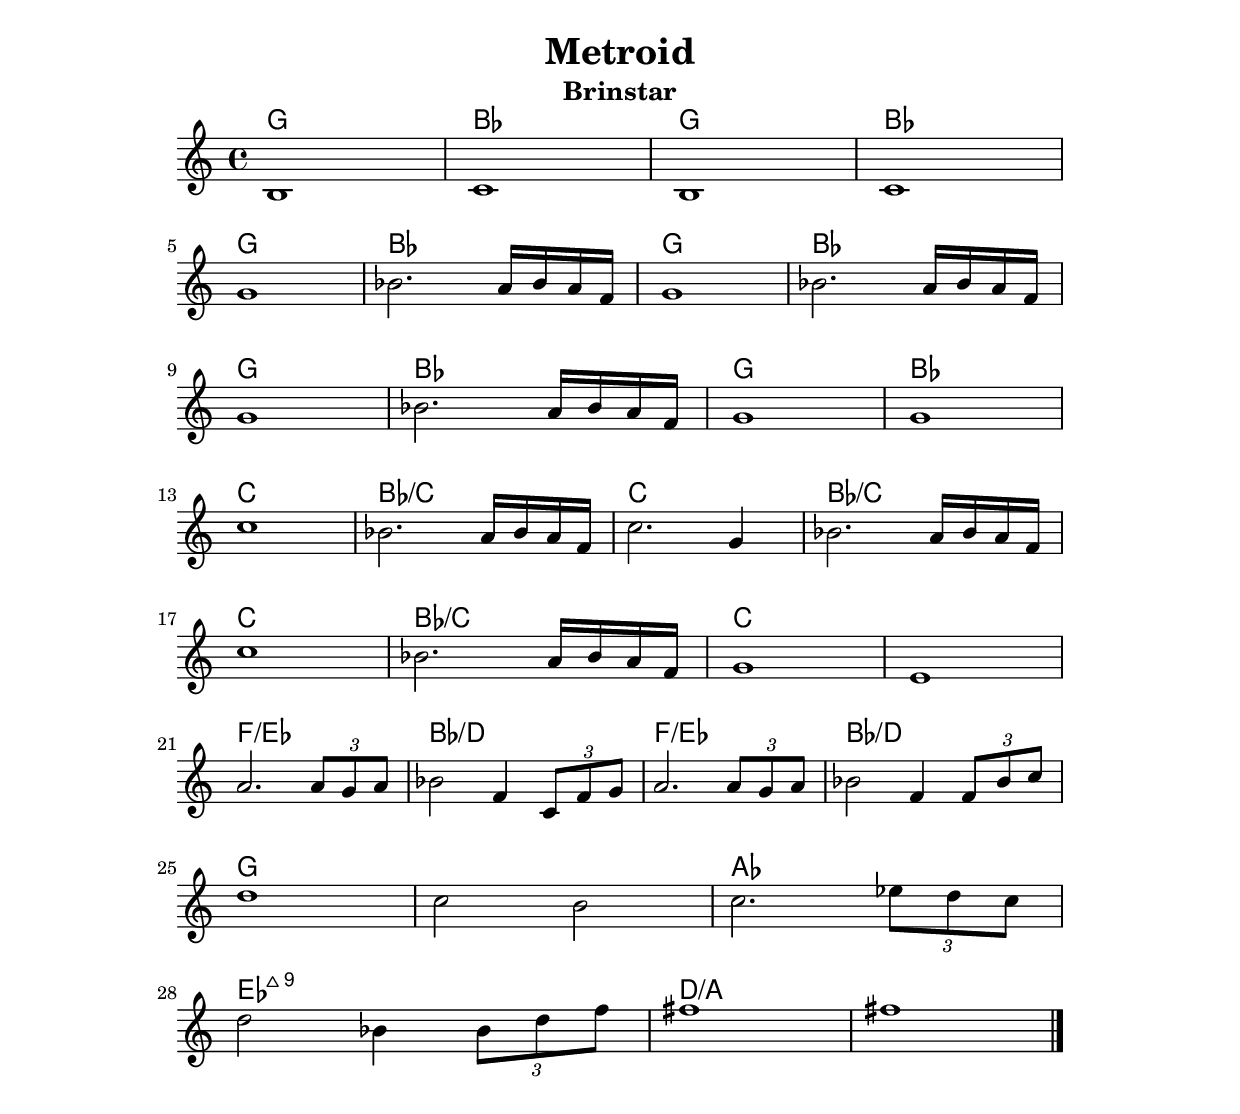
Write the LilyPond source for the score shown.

\header {
	title = "Metroid" 
	subtitle = "Brinstar" 
}

\include "macros.ily"

melody = \relative c' {
	\clef treble
	\key c \major
	\time 4/4
	b1 |
	c |
	b |
	c |
	\break
	g' |
	bes2. a16 bes a f |
	g1 |
	bes2. a16 bes a f |
	\break
	g1 |
	bes2. a16 bes a f |
	g1 |
	g1 |
	\break
	c |
	bes2. a16 bes a f |
	c'2. g4 |
	bes2. a16 bes a f |
	\break	
	c'1 |
	bes2. a16 bes a f |
	g1 |
	e1 |	
	\break
	a2. \times 2/3 {a8 g a} |
	bes2 f4 \times 2/3 { c8 f g } |
	a2. \times 2/3 { a8 g a } |
	bes2 f4 \times 2/3 {f8 bes c}
	\break
	d1 |
	c2 b |
	c2. \times 2/3 	{ees8 d c}
	\break
	d2 bes4 \times 2/3 {bes8 d f} |
	fis1 |
	fis \bar "|."|
}

harmonies = \chordmode {
	g1 bes g bes
	g bes g bes
	g bes g bes 
	c bes:/c c bes:/c
	c bes:/c c s 
	f:/ees bes:/d f:/ees bes:/d
	g s aes
	ees:maj9 d:/a s
}

\include "template.ily"